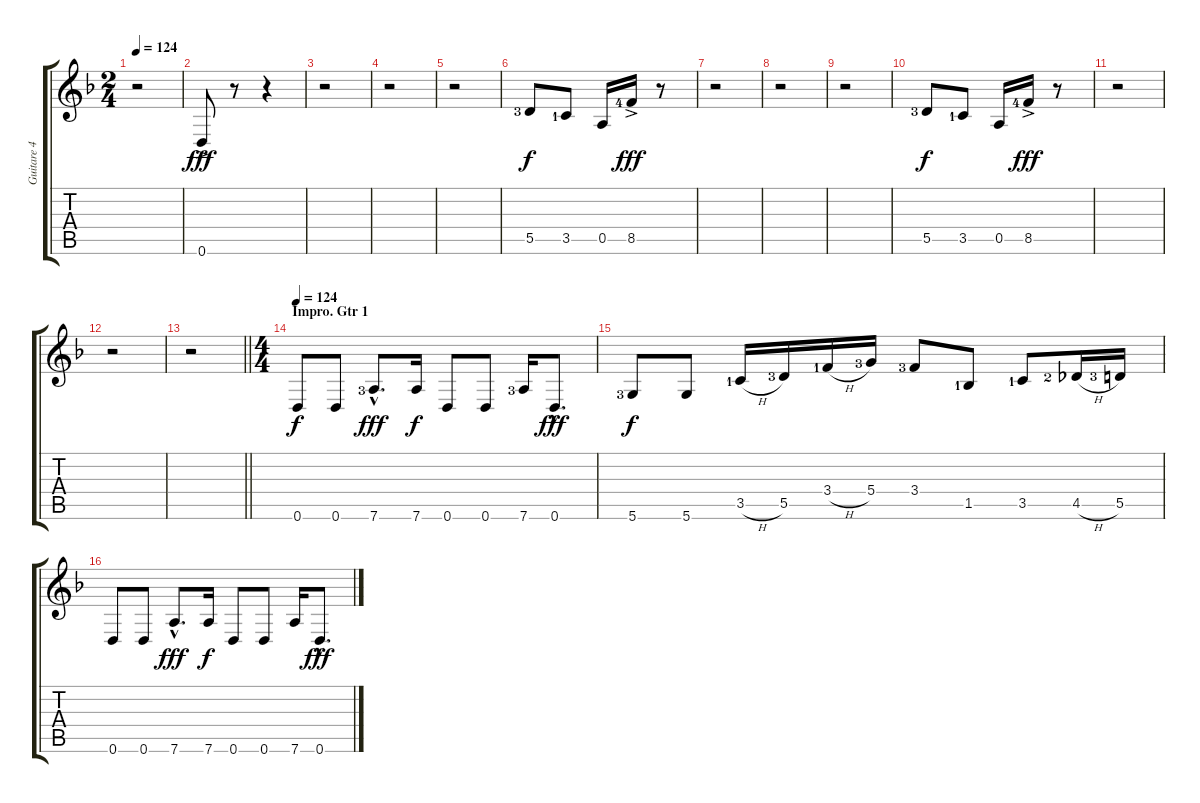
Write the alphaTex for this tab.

\track ("Guitare 4" "Guitare 4") {instrument acousticguitarnylon}
\staff {score tabs}
\tuning (E4 B3 G3 D3 A2 D2) {hide}
\ts (2 4)
\tempo 124
\clef g2
\ks dminor
r.2{dy fff} |
0.6{ac}.8 r.8 r.4 |
r.2 |
r.2 |
r.2 |
5.5{lf 4}.8{dy f} 3.5{lf 2}.8 0.5.16 8.5{ac lf 5}.16{dy fff} r.8 |
r.2 |
r.2 |
r.2 |
5.5{lf 4}.8{dy f} 3.5{lf 2}.8 0.5.16 8.5{ac lf 5}.16{dy fff} r.8 |
r.2 |
r.2 |
\barLineRight lightlight
r.2 |
\ts (4 4)
\section ("" "Impro. Gtr 1")
\tempo 124
0.6.8{dy f volume 13 balance 0 instrument acousticguitarnylon} 0.6.8 7.6{hac lf 4}.8{d dy fff} 7.6.16{dy f} 0.6.8 0.6.8 7.6{lf 4}.16 0.6{hac}.8{d dy fff} |
5.6{lf 4}.8{dy f} 5.6.8 3.5{h lf 2}.16 5.5{lf 4}.16 3.4{h lf 2}.16 5.4{lf 4}.16 3.4{lf 4}.8 1.5{lf 2}.8 3.5{lf 2}.8 4.5{h lf 3}.16 5.5{lf 4}.16 |
0.6.8 0.6.8 7.6{hac}.8{d dy fff} 7.6.16{dy f} 0.6.8 0.6.8 7.6.16 0.6{hac}.8{d dy fff}
